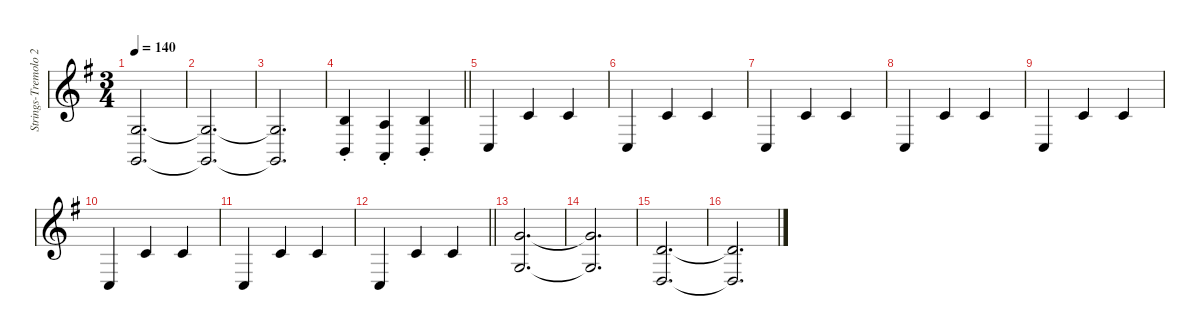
\defaultSystemsLayout 8
\hideDynamics
\bracketExtendMode groupsimilarinstruments
\firstSystemTrackNameMode fullname
\otherSystemsTrackNameOrientation horizontal
\track ("Strings-Tremolo 2" "vln.") {defaultSystemsLayout 8 instrument tremolostrings}
\staff {score}
\tuning (E4 B3 G3 D3 A2 E2)
\ts (3 4)
\tempo 140
\clef g2
\ks g
(5.4{acc forcenatural} 3.6{acc forcenatural}).2{d dy f beam Up} |
(5.4{t acc forcenatural} 3.6{t acc forcenatural}).2{d beam Up} |
(5.4{t acc forcenatural} 3.6{t acc forcenatural}).2{d beam Up} |
\barLineRight lightlight
(9.4{st acc forcenatural} 7.6{st acc forcenatural}).4{beam Up} (7.4{st acc forcenatural} 5.6{st acc forcenatural}).4{beam Up} (9.4{st acc forcenatural} 7.6{st acc forcenatural}).4{beam Up} |
8.6{acc forcenatural}.4{beam Up} 10.4{acc forcenatural}.4{beam Up} 10.4{acc forcenatural}.4{beam Up} |
8.6{acc forcenatural}.4{beam Up} 10.4{acc forcenatural}.4{beam Up} 10.4{acc forcenatural}.4{beam Up} |
8.6{acc forcenatural}.4{beam Up} 10.4{acc forcenatural}.4{beam Up} 10.4{acc forcenatural}.4{beam Up} |
8.6{acc forcenatural}.4{beam Up} 10.4{acc forcenatural}.4{beam Up} 10.4{acc forcenatural}.4{beam Up} |
8.6{acc forcenatural}.4{beam Up} 10.4{acc forcenatural}.4{beam Up} 10.4{acc forcenatural}.4{beam Up} |
8.6{acc forcenatural}.4{beam Up} 10.4{acc forcenatural}.4{beam Up} 10.4{acc forcenatural}.4{beam Up} |
8.6{acc forcenatural}.4{beam Up} 10.4{acc forcenatural}.4{beam Up} 10.4{acc forcenatural}.4{beam Up} |
\barLineRight lightlight
8.6{acc forcenatural}.4{beam Up} 10.4{acc forcenatural}.4{beam Up} 10.4{acc forcenatural}.4{beam Up} |
(17.4{acc forcenatural} 15.6{acc forcenatural}).2{d beam Up} |
(17.4{t acc forcenatural} 15.6{t acc forcenatural}).2{d beam Up} |
(12.4{acc forcenatural} 10.6{acc forcenatural}).2{d beam Up} |
(12.4{t acc forcenatural} 10.6{t acc forcenatural}).2{d beam Up}
